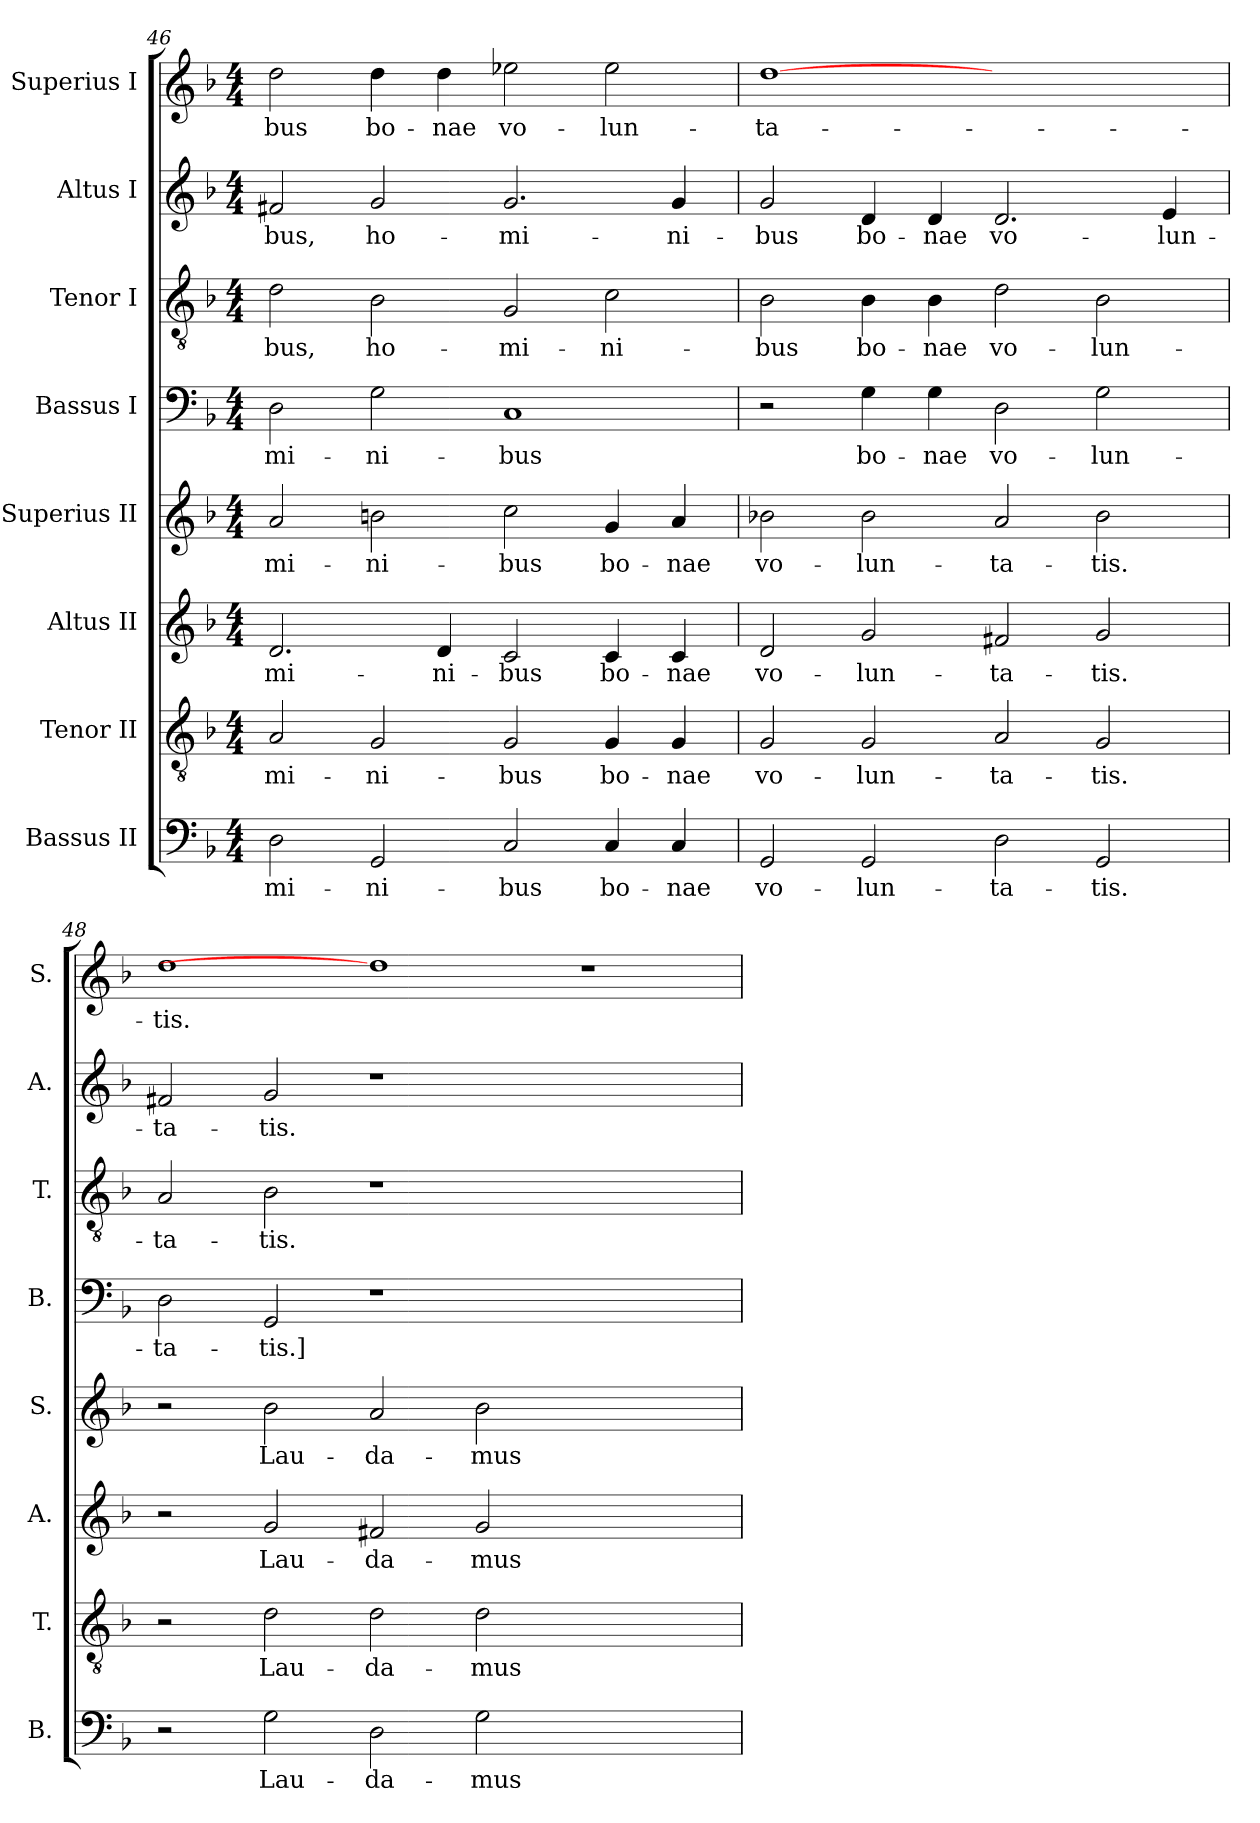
**kern	**text	**kern	**text	**kern	**text	**kern	**text	**kern	**text	**kern	**text	**kern	**text	**kern	**text
*part8	*part8	*part7	*part7	*part6	*part6	*part5	*part5	*part4	*part4	*part3	*part3	*part2	*part2	*part1	*part1
*staff8	*staff8	*staff7	*staff7	*staff6	*staff6	*staff5	*staff5	*staff4	*staff4	*staff3	*staff3	*staff2	*staff2	*staff1	*staff1
*I"Bassus II	*	*I"Tenor II	*	*I"Altus II	*	*I"Superius II	*	*I"Bassus I	*	*I"Tenor I	*	*I"Altus I	*	*I"Superius I	*
*I'B.	*	*I'T.	*	*I'A.	*	*I'S.	*	*I'B.	*	*I'T.	*	*I'A.	*	*I'S.	*
*clefF4	*	*clefGv2	*	*clefG2	*	*clefG2	*	*clefF4	*	*clefGv2	*	*clefG2	*	*clefG2	*
*	*	*ITrd7c12	*	*	*	*	*	*	*	*ITrd7c12	*	*	*	*	*
*k[b-]	*	*k[b-]	*	*k[b-]	*	*k[b-]	*	*k[b-]	*	*k[b-]	*	*k[b-]	*	*k[b-]	*
*d:	*	*d:	*	*d:	*	*d:	*	*d:	*	*d:	*	*d:	*	*d:	*
*M4/4	*	*M4/4	*	*M4/4	*	*M4/4	*	*M4/4	*	*M4/4	*	*M4/4	*	*M4/4	*
=46	=46	=46	=46	=46	=46	=46	=46	=46	=46	=46	=46	=46	=46	=46	=46
!	!LO:LY:b	!	!LO:LY:b	!	!LO:LY:b	!	!LO:LY:b	!	!LO:LY:b	!	!LO:LY:b	!	!LO:LY:b	!	!LO:LY:b
2D\	-mi-	2AA/	-mi-	2.d/	-mi-	2a/	-mi-	2D\	-mi-	2D\	-bus,	2f#X/	-bus,	2dd\	-bus
!	!LO:LY:b	!	!LO:LY:b	!	!	!	!LO:LY:b	!	!LO:LY:b	!	!LO:LY:b	!	!LO:LY:b	!	!LO:LY:b
2GG/	-ni-	2GG/	-ni-	.	.	2bn\	-ni-	2G\	-ni-	2BB-\	ho-	2g/	ho-	4dd\	bo-
!	!	!	!	!	!LO:LY:b	!	!	!	!	!	!	!	!	!	!LO:LY:b
.	.	.	.	4d/	-ni-	.	.	.	.	.	.	.	.	4dd\	-nae
!	!LO:LY:b	!	!LO:LY:b	!	!LO:LY:b	!	!LO:LY:b	!	!LO:LY:b	!	!LO:LY:b	!	!LO:LY:b	!	!LO:LY:b
2C/	-bus	2GG/	-bus	2c/	-bus	2cc\	-bus	1C	-bus	2GG/	-mi-	2.g/	-mi-	2ee-X\	vo-
!	!LO:LY:b	!	!LO:LY:b	!	!LO:LY:b	!	!LO:LY:b	!	!	!	!LO:LY:b	!	!	!	!LO:LY:b
4C/	bo-	4GG/	bo-	4c/	bo-	4g/	bo-	.	.	2C\	-ni-	.	.	2ee-\	-lun-
!	!LO:LY:b	!	!LO:LY:b	!	!LO:LY:b	!	!LO:LY:b	!	!	!	!	!	!LO:LY:b	!	!
4C/	-nae	4GG/	-nae	4c/	-nae	4a/	-nae	.	.	.	.	4g/	-ni-	.	.
=47	=47	=47	=47	=47	=47	=47	=47	=47	=47	=47	=47	=47	=47	=47	=47
!	!LO:LY:b	!	!LO:LY:b	!	!LO:LY:b	!	!LO:LY:b	!	!	!	!LO:LY:b	!	!LO:LY:b	!	!LO:LY:b
2GG/	vo-	2GG/	vo-	2d/	vo-	2b-X\	vo-	2r	.	2BB-\	-bus	2g/	-bus	[1dd	-ta-
!	!LO:LY:b	!	!LO:LY:b	!	!LO:LY:b	!	!LO:LY:b	!	!LO:LY:b	!	!LO:LY:b	!	!LO:LY:b	!	!
2GG/	-lun-	2GG/	-lun-	2g/	-lun-	2b-\	-lun-	4G\	bo-	4BB-\	bo-	4d/	bo-	.	.
!	!	!	!	!	!	!	!	!	!LO:LY:b	!	!LO:LY:b	!	!LO:LY:b	!	!
.	.	.	.	.	.	.	.	4G\	-nae	4BB-\	-nae	4d/	-nae	.	.
!	!LO:LY:b	!	!LO:LY:b	!	!LO:LY:b	!	!LO:LY:b	!	!LO:LY:b	!	!LO:LY:b	!	!LO:LY:b	!	!
2D\	-ta-	2AA/	-ta-	2f#X/	-ta-	2a/	-ta-	2D\	vo-	2D\	vo-	2.d/	vo-	1ryy	.
!	!LO:LY:b	!	!LO:LY:b	!	!LO:LY:b	!	!LO:LY:b	!	!LO:LY:b	!	!LO:LY:b	!	!	!	!
2GG/	-tis.	2GG/	-tis.	2g/	-tis.	2b-\	-tis.	2G\	-lun-	2BB-\	-lun-	.	.	.	.
!	!	!	!	!	!	!	!	!	!	!	!	!	!LO:LY:b	!	!
.	.	.	.	.	.	.	.	.	.	.	.	4e/	-lun-	.	.
=48	=48	=48	=48	=48	=48	=48	=48	=48	=48	=48	=48	=48	=48	=48	=48
!	!	!	!	!	!	!	!	!	!LO:LY:b	!	!LO:LY:b	!	!LO:LY:b	!	!LO:LY:b
2r	.	2r	.	2r	.	2r	.	2D\	-ta-	2AA/	-ta-	2f#X/	-ta-	1dd	-tis.
!	!LO:LY:b	!	!LO:LY:b	!	!LO:LY:b	!	!LO:LY:b	!	!LO:LY:b	!	!LO:LY:b	!	!LO:LY:b	!	!
2G\	Lau-	2D\	Lau-	2g/	Lau-	2b-\	Lau-	2GG/	-tis.]	2BB-\	-tis.	2g/	-tis.	.	.
!	!LO:LY:b	!	!LO:LY:b	!	!LO:LY:b	!	!LO:LY:b	!	!	!	!	!	!	!	!
2D\	-da-	2D\	-da-	2f#X/	-da-	2a/	-da-	1r	.	1r	.	1r	.	1dd]	.
!	!LO:LY:b	!	!LO:LY:b	!	!LO:LY:b	!	!LO:LY:b	!	!	!	!	!	!	!	!
2G\	-mus	2D\	-mus	2g/	-mus	2b-\	-mus	.	.	.	.	.	.	.	.
1ryy	.	1ryy	.	1ryy	.	1ryy	.	1ryy	.	1ryy	.	1ryy	.	1r	.
=	=	=	=	=	=	=	=	=	=	=	=	=	=	=	=
*-	*-	*-	*-	*-	*-	*-	*-	*-	*-	*-	*-	*-	*-	*-	*-
